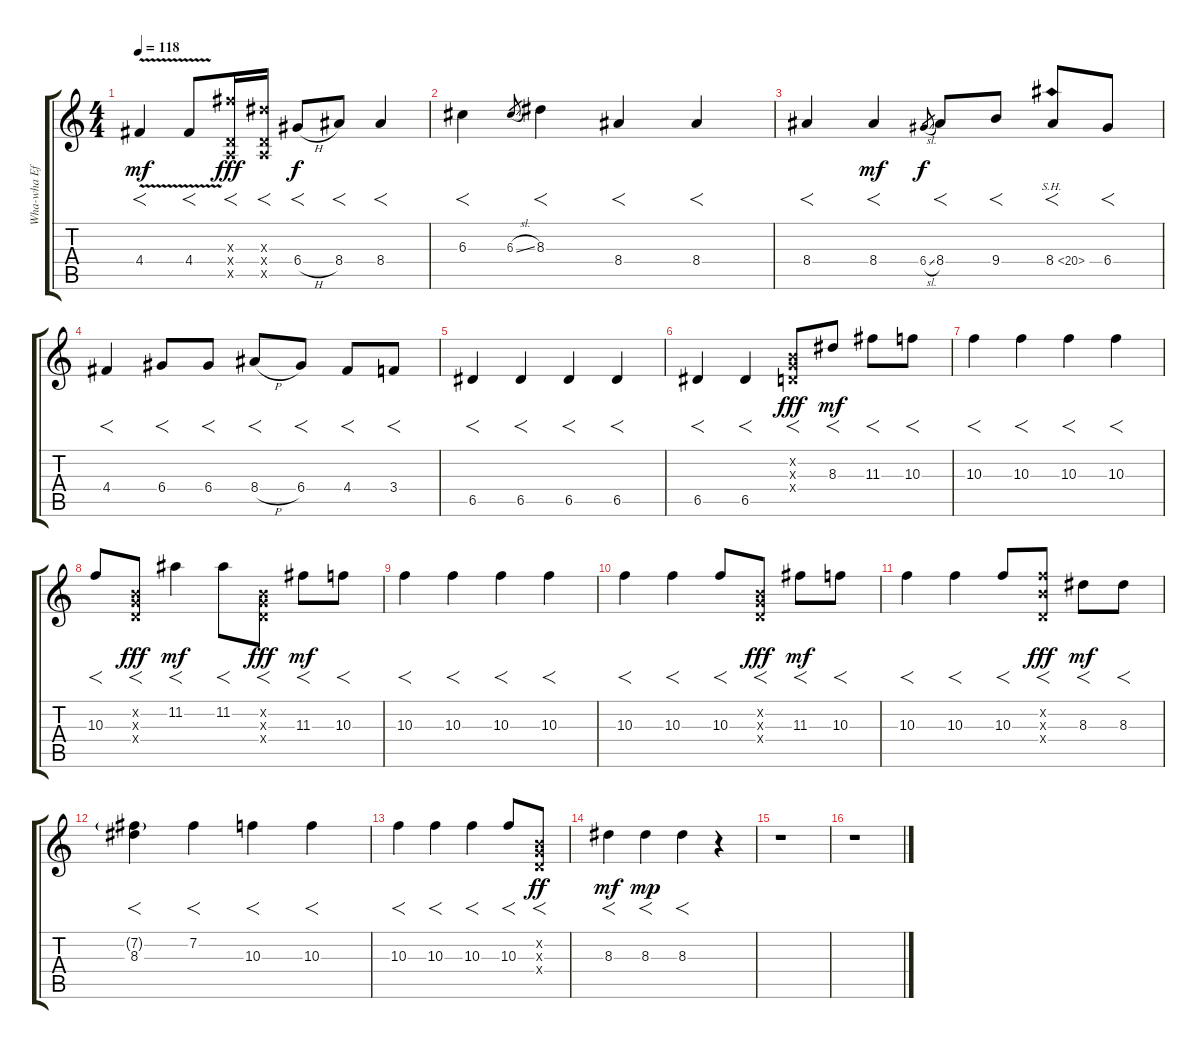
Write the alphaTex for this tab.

\track ("Wha-wha Effect" "Wha-wha Ef") {instrument overdrivenguitar}
\staff {score tabs}
\tuning (E4 B3 G3 D3 A2 E2) {hide}
\ts (4 4)
\tempo 118
\clef g2
\ks c
4.4{v}.4{f dy mf} 4.4{v}.8{f} (11.3{x} 0.4{x} 0.5{x}).16{f dy fff} (8.3{x} 0.4{x} 0.5{x}).16{f} 6.4{h}.8{f dy f} 8.4.8{f} 8.4.4{f} |
6.3.4{f} 6.3{sl}.8{gr} 8.3.4{f} 8.4.4{f} 8.4.4{f} |
8.4.4{f} 8.4.4{f dy mf} 6.4{sl}.8{gr dy f} 8.4.8{f} 9.4.8{f} 8.4{sh 12}.8{f} 6.4.8{f} |
4.4.4{f} 6.4.8{f} 6.4.8{f} 8.4{h}.8{f} 6.4.8{f} 4.4.8{f} 3.4.8{f} |
6.5.4{f} 6.5.4{f} 6.5.4{f} 6.5.4{f} |
6.5.4{f} 6.5.4{f} (0.2{x} 0.3{x} 0.4{x}).8{f dy fff} 8.3.8{f dy mf} 11.3.8{f} 10.3.8{f} |
10.3.4{f} 10.3.4{f} 10.3.4{f} 10.3.4{f} |
10.3.8{f} (0.2{x} 0.3{x} 0.4{x}).8{f dy fff} 11.2.4{f dy mf} 11.2.8{f} (0.2{x} 0.3{x} 0.4{x}).8{f dy fff} 11.3.8{f dy mf} 10.3.8{f} |
10.3.4{f} 10.3.4{f} 10.3.4{f} 10.3.4{f} |
10.3.4{f} 10.3.4{f} 10.3.8{f} (0.2{x} 0.3{x} 0.4{x}).8{f dy fff} 11.3.8{f dy mf} 10.3.8{f} |
10.3.4{f} 10.3.4{f} 10.3.8{f} (0.2{x} 10.3{x} 0.4{x}).8{f dy fff} 8.3.8{f dy mf} 8.3.8{f} |
(7.2{g} 8.3).4{f} 7.2.4{f} 10.3.4{f} 10.3.4{f} |
10.3.4{f} 10.3.4{f} 10.3.4{f} 10.3.8{f} (0.2{x} 0.3{x} 0.4{x}).8{f dy ff} |
8.3.4{f dy mf} 8.3.4{f dy mp} 8.3.4{f} r.4 |
r.1 |
r.1
